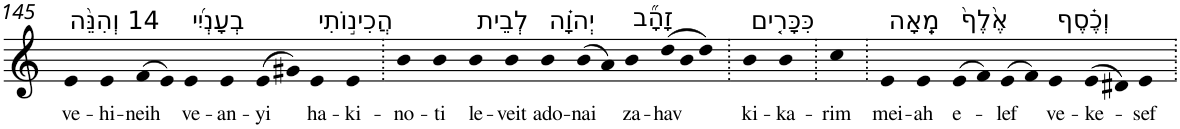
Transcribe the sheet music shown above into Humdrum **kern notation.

**kern	**text
*part1	*part1
*staff1	*staff1
*I"Piano	*
*I'Pno	*
!!LO:PB:g=z
*clefG2	*
*k[]	*
=145	=145
!LO:TX:a:t=14 וְהִנֵּ֨ה	!
!	!LO:LY:b
4e	ve-
!	!LO:LY:b
4e	-hi-
!	!LO:LY:b
(>8f	-neih
8e)	.
!LO:TX:a:t=בְעָנְיִ֜י	!
!	!LO:LY:b
4e	ve-
!	!LO:LY:b
4e	-an-
!	!LO:LY:b
(>8e	-yi
8g#X)	.
!LO:TX:a:t=הֲכִינ֣וֹתִי	!
!	!LO:LY:b
4e	ha-
!	!LO:LY:b
4e	-ki-
=146.	=146.
!	!LO:LY:b
4b	-no-
!	!LO:LY:b
4b	-ti
!LO:TX:a:t=לְבֵית	!
!	!LO:LY:b
4b	le-
!	!LO:LY:b
4b	-veit
!LO:TX:a:t=יְהוָ֗ה	!
!	!LO:LY:b
4b	ado-
!	!LO:LY:b
(>8b	-nai
8a)	.
!LO:TX:a:t=זָהָ֞ב	!
!	!LO:LY:b
4b	za-
*Xtuplet	*
!	!LO:LY:b
(>12dd	-hav
12b	.
12dd)	.
=147.	=147.
!LO:TX:a:t=כִּכָּרִ֤ים	!
!	!LO:LY:b
4b	ki-
!	!LO:LY:b
4b	-ka-
=148.	=148.
!	!LO:LY:b
4cc	-rim
=149.	=149.
!LO:TX:a:t=מֵֽאָה	!
!	!LO:LY:b
4e	mei-
!	!LO:LY:b
4e	-ah
!LO:TX:a:t=אֶ֙לֶף֙	!
!	!LO:LY:b
(>8e	e-
8f)	.
!	!LO:LY:b
(>8e	-lef
8f)	.
!LO:TX:a:t=וְכֶ֗סֶף	!
!	!LO:LY:b
4e	ve-
!	!LO:LY:b
(>8e	-ke-
8d#X)	.
!	!LO:LY:b
4e	-sef
=.	=.
*-	*-
